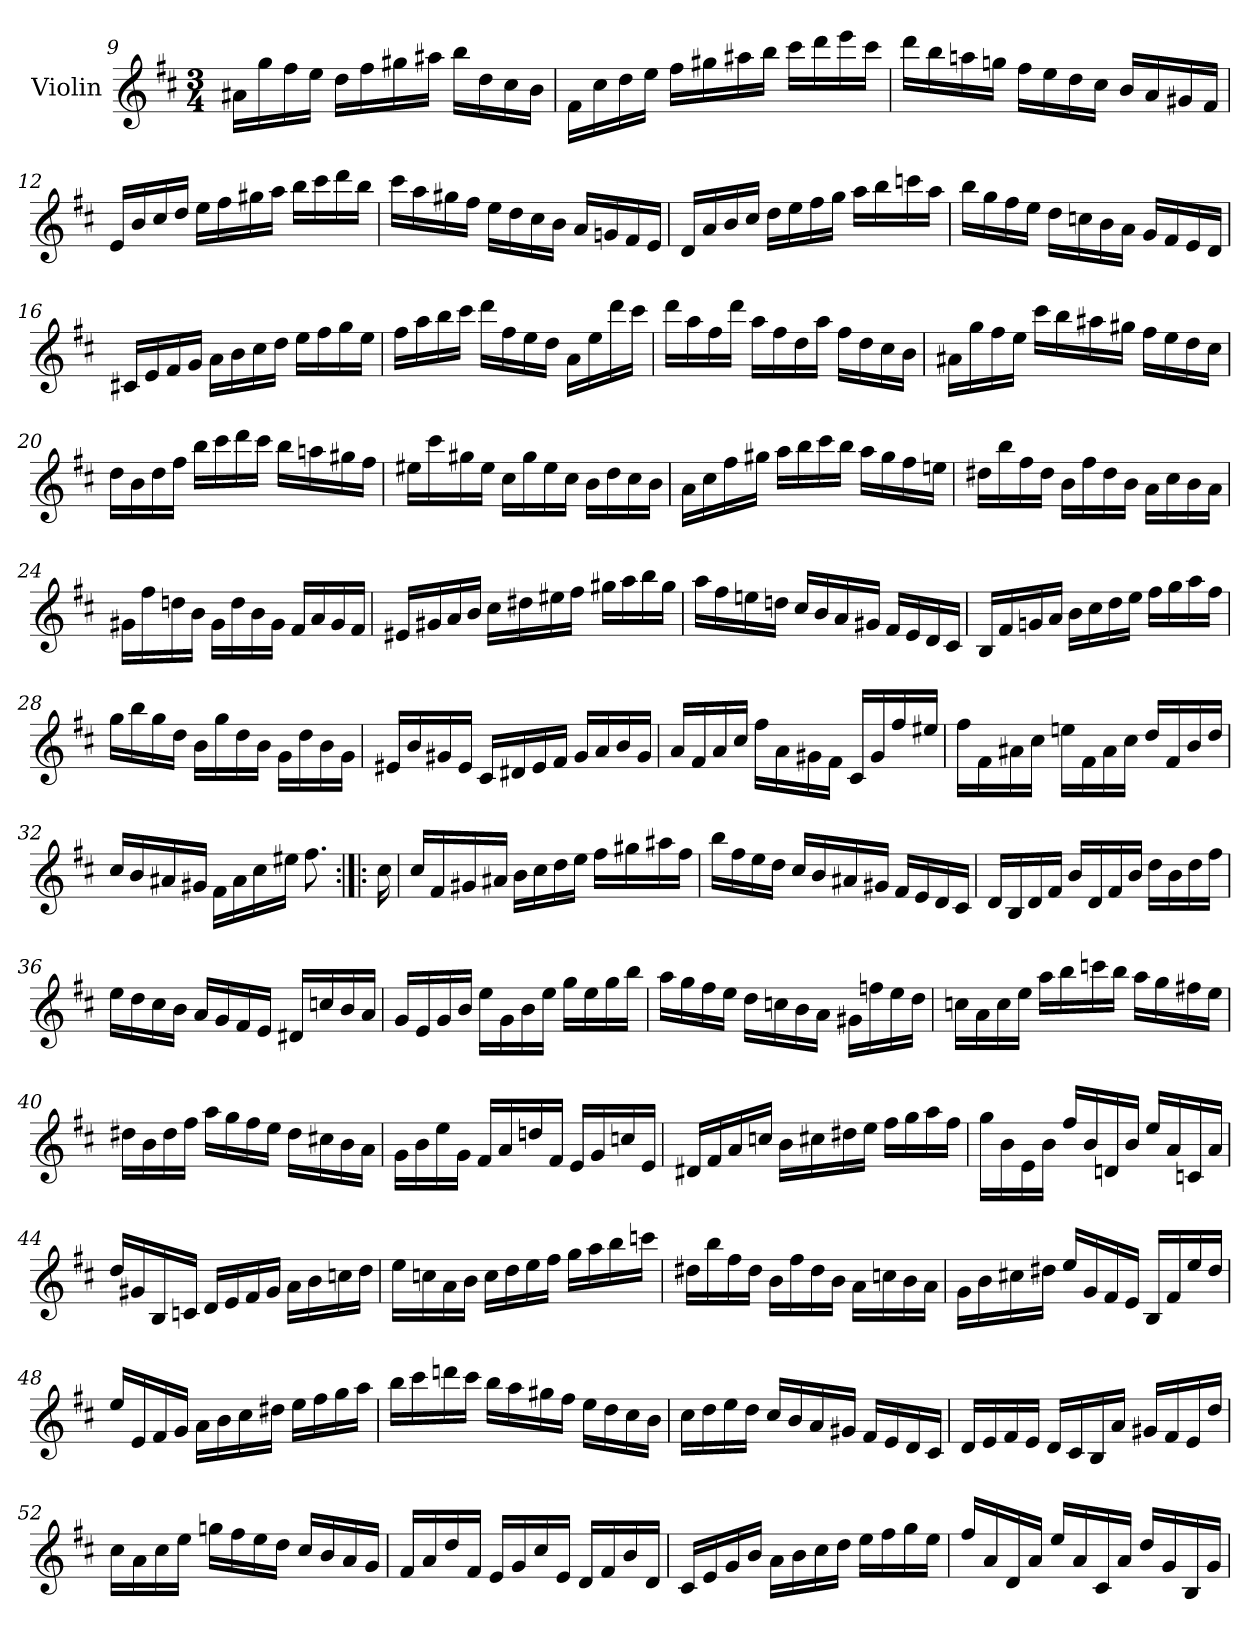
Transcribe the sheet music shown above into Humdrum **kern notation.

**kern
*part1
*staff1
*I"Violin
*I'Vln.
*clefG2
*k[f#c#]
*M3/4
=9
16a#X\LL
16gg\
16ff#\
16ee\JJ
16dd\LL
16ff#\
16gg#X\
16aa#X\JJ
16bb\LL
16dd\
16cc#\
16b\JJ
!!LO:LB:g=z
=10
16f#\LL
16cc#\
16dd\
16ee\JJ
16ff#\LL
16gg#X\
16aa#X\
16bb\JJ
16ccc#\LL
16ddd\
16eee\
16ccc#\JJ
=11
16ddd\LL
16bb\
16aan\
16ggn\JJ
16ff#\LL
16ee\
16dd\
16cc#\JJ
16b/LL
16a/
16g#X/
16f#/JJ
=12
16e/LL
16b/
16cc#/
16dd/JJ
16ee\LL
16ff#\
16gg#X\
16aa\JJ
16bb\LL
16ccc#\
16ddd\
16bb\JJ
=13
16ccc#\LL
16aa\
16gg#X\
16ff#\JJ
16ee\LL
16dd\
16cc#\
16b\JJ
16a/LL
16gn/
16f#/
16e/JJ
!!LO:LB:g=z
=14
16d/LL
16a/
16b/
16cc#/JJ
16dd\LL
16ee\
16ff#\
16gg\JJ
16aa\LL
16bb\
16cccn\
16aa\JJ
=15
16bb\LL
16gg\
16ff#\
16ee\JJ
16dd\LL
16ccn\
16b\
16a\JJ
16g/LL
16f#/
16e/
16d/JJ
=16
16c#X/LL
16e/
16f#/
16g/JJ
16a\LL
16b\
16cc#\
16dd\JJ
16ee\LL
16ff#\
16gg\
16ee\JJ
=17
16ff#\LL
16aa\
16bb\
16ccc#\JJ
16ddd\LL
16ff#\
16ee\
16dd\JJ
16a\LL
16ee\
16ddd\
16ccc#\JJ
=18
16ddd\LL
16aa\
16ff#\
16ddd\JJ
16aa\LL
16ff#\
16dd\
16aa\JJ
16ff#\LL
16dd\
16cc#\
16b\JJ
!!LO:LB:g=z
=19
16a#X\LL
16gg\
16ff#\
16ee\JJ
16ccc#\LL
16bb\
16aa#X\
16gg#X\JJ
16ff#\LL
16ee\
16dd\
16cc#\JJ
=20
16dd\LL
16b\
16dd\
16ff#\JJ
16bb\LL
16ccc#\
16ddd\
16ccc#\JJ
16bb\LL
16aan\
16gg#X\
16ff#\JJ
=21
16ee#X\LL
16ccc#\
16gg#X\
16ee#\JJ
16cc#\LL
16gg#\
16ee#\
16cc#\JJ
16b\LL
16dd\
16cc#\
16b\JJ
=22
16a\LL
16cc#\
16ff#\
16gg#X\JJ
16aa\LL
16bb\
16ccc#\
16bb\JJ
16aa\LL
16gg#\
16ff#\
16een\JJ
!!LO:LB:g=z
=23
16dd#X\LL
16bb\
16ff#\
16dd#\JJ
16b\LL
16ff#\
16dd#\
16b\JJ
16a\LL
16cc#\
16b\
16a\JJ
=24
16g#X\LL
16ff#\
16ddn\
16b\JJ
16g#\LL
16dd\
16b\
16g#\JJ
16f#/LL
16a/
16g#/
16f#/JJ
=25
16e#X/LL
16g#X/
16a/
16b/JJ
16cc#\LL
16dd#X\
16ee#X\
16ff#\JJ
16gg#X\LL
16aa\
16bb\
16gg#\JJ
=26
16aa\LL
16ff#\
16een\
16ddn\JJ
16cc#/LL
16b/
16a/
16g#X/JJ
16f#/LL
16e/
16d/
16c#/JJ
=27
16B/LL
16f#/
16gn/
16a/JJ
16b\LL
16cc#\
16dd\
16ee\JJ
16ff#\LL
16gg\
16aa\
16ff#\JJ
!!LO:LB:g=z
=28
16gg\LL
16bb\
16gg\
16dd\JJ
16b\LL
16gg\
16dd\
16b\JJ
16g\LL
16dd\
16b\
16g\JJ
=29
16e#X/LL
16b/
16g#X/
16e#/JJ
16c#/LL
16d#X/
16e#/
16f#/JJ
16g#/LL
16a/
16b/
16g#/JJ
=30
16a/LL
16f#/
16a/
16cc#/JJ
16ff#\LL
16a\
16g#X\
16f#\JJ
16c#/LL
16g#/
16ff#/
16ee#X/JJ
=31
16ff#\LL
16f#\
16a#X\
16cc#\JJ
16een\LL
16f#\
16a#\
16cc#\JJ
16dd/LL
16f#/
16b/
16dd/JJ
=32
16cc#/LL
16b/
16a#X/
16g#X/JJ
16f#\LL
16a#\
16cc#\
16ee#X\JJ
8.ff#\
!!LO:LB:g=z
=32X1:|!|:
16cc#\
=33
16cc#/LL
16f#/
16g#X/
16a#X/JJ
16b\LL
16cc#\
16dd\
16ee\JJ
16ff#\LL
16gg#X\
16aa#X\
16ff#\JJ
=34
16bb\LL
16ff#\
16ee\
16dd\JJ
16cc#/LL
16b/
16a#X/
16g#X/JJ
16f#/LL
16e/
16d/
16c#/JJ
=35
16d/LL
16B/
16d/
16f#/JJ
16b/LL
16d/
16f#/
16b/JJ
16dd\LL
16b\
16dd\
16ff#\JJ
=36
16ee\LL
16dd\
16cc#\
16b\JJ
16a/LL
16g/
16f#/
16e/JJ
16d#X/LL
16ccn/
16b/
16a/JJ
!!LO:LB:g=z
=37
16g/LL
16e/
16g/
16b/JJ
16ee\LL
16g\
16b\
16ee\JJ
16gg\LL
16ee\
16gg\
16bb\JJ
=38
16aa\LL
16gg\
16ff#\
16ee\JJ
16dd\LL
16ccn\
16b\
16a\JJ
16g#X\LL
16ffn\
16ee\
16dd\JJ
=39
16ccn\LL
16a\
16cc\
16ee\JJ
16aa\LL
16bb\
16cccn\
16bb\JJ
16aa\LL
16gg\
16ff#X\
16ee\JJ
=40
16dd#X\LL
16b\
16dd#\
16ff#\JJ
16aa\LL
16gg\
16ff#\
16ee\JJ
16dd#\LL
16cc#X\
16b\
16a\JJ
=41
16g\LL
16b\
16ee\
16g\JJ
16f#/LL
16a/
16ddn/
16f#/JJ
16e/LL
16g/
16ccn/
16e/JJ
!!LO:LB:g=z
=42
16d#X/LL
16f#/
16a/
16ccn/JJ
16b\LL
16cc#X\
16dd#X\
16ee\JJ
16ff#\LL
16gg\
16aa\
16ff#\JJ
=43
16gg\LL
16b\
16e\
16b\JJ
16ff#/LL
16b/
16dn/
16b/JJ
16ee/LL
16a/
16cn/
16a/JJ
=44
16dd/LL
16g#X/
16B/
16cn/JJ
16d/LL
16e/
16f#/
16g#/JJ
16a\LL
16b\
16ccn\
16dd\JJ
=45
16ee\LL
16ccn\
16a\
16b\JJ
16cc\LL
16dd\
16ee\
16ff#\JJ
16gg\LL
16aa\
16bb\
16cccn\JJ
!!LO:LB:g=z
=46
16dd#X\LL
16bb\
16ff#\
16dd#\JJ
16b\LL
16ff#\
16dd#\
16b\JJ
16a\LL
16ccn\
16b\
16a\JJ
=47
16g\LL
16b\
16cc#X\
16dd#X\JJ
16ee/LL
16g/
16f#/
16e/JJ
16B/LL
16f#/
16ee/
16dd#/JJ
=48
16ee/LL
16e/
16f#/
16g/JJ
16a\LL
16b\
16cc#\
16dd#X\JJ
16ee\LL
16ff#\
16gg\
16aa\JJ
=49
16bb\LL
16ccc#\
16dddn\
16ccc#\JJ
16bb\LL
16aa\
16gg#X\
16ff#\JJ
16ee\LL
16dd\
16cc#\
16b\JJ
!!LO:PB:g=z
=50
16cc#\LL
16dd\
16ee\
16dd\JJ
16cc#/LL
16b/
16a/
16g#X/JJ
16f#/LL
16e/
16d/
16c#/JJ
=51
16d/LL
16e/
16f#/
16e/JJ
16d/LL
16c#/
16B/
16a/JJ
16g#X/LL
16f#/
16e/
16dd/JJ
=52
16cc#\LL
16a\
16cc#\
16ee\JJ
16ggn\LL
16ff#\
16ee\
16dd\JJ
16cc#/LL
16b/
16a/
16g/JJ
=53
16f#/LL
16a/
16dd/
16f#/JJ
16e/LL
16g/
16cc#/
16e/JJ
16d/LL
16f#/
16b/
16d/JJ
=54
16c#/LL
16e/
16g/
16b/JJ
16a\LL
16b\
16cc#\
16dd\JJ
16ee\LL
16ff#\
16gg\
16ee\JJ
!!LO:LB:g=z
=55
16ff#/LL
16a/
16d/
16a/JJ
16ee/LL
16a/
16c#/
16a/JJ
16dd/LL
16g/
16B/
16g/JJ
=
*-
